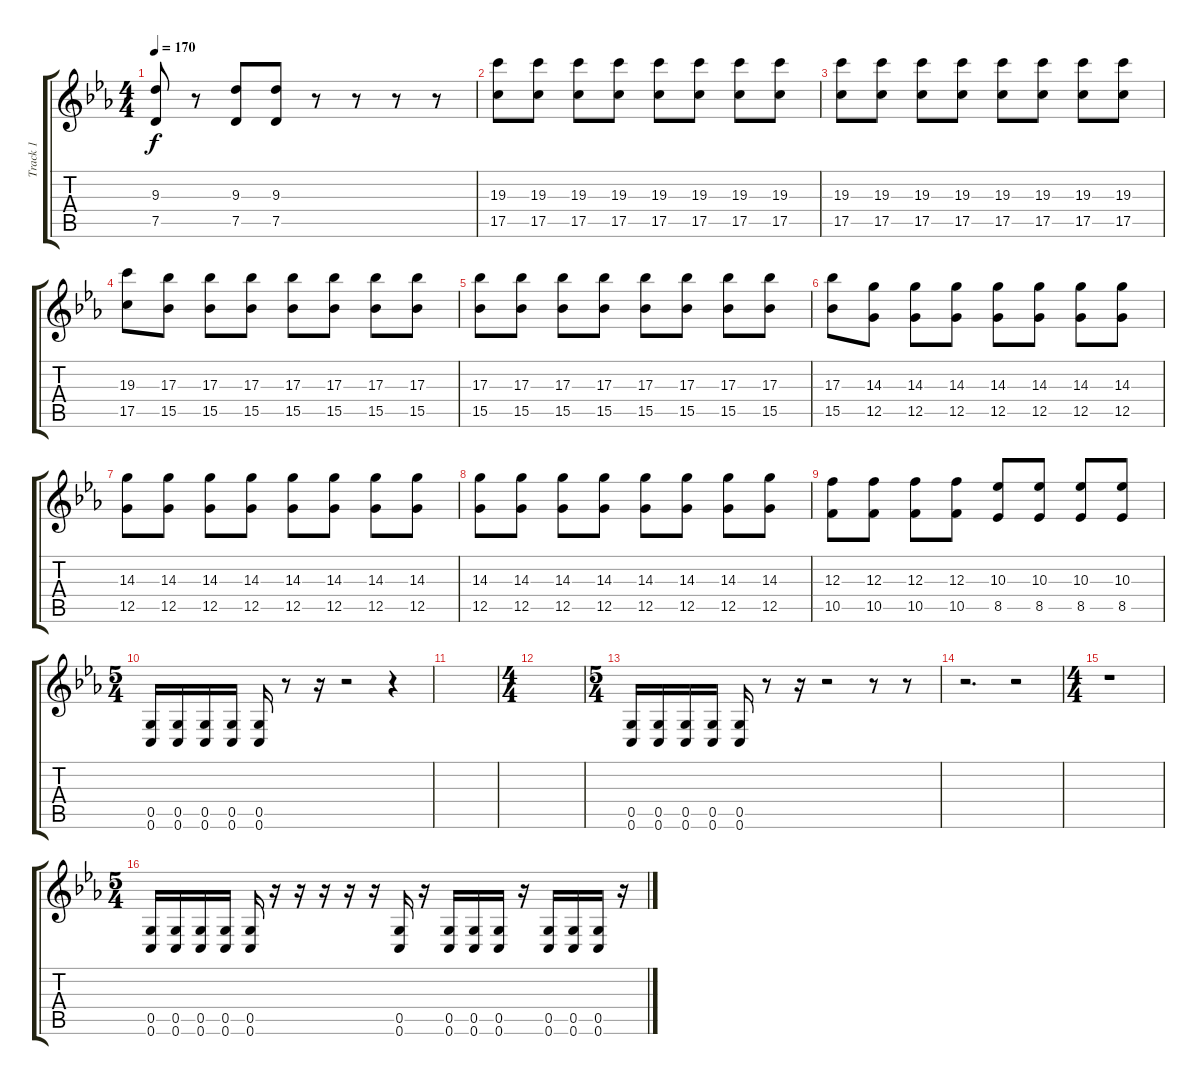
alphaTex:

\track ("Track 1" "Track 1") {instrument distortionguitar}
\staff {score tabs}
\tuning (D4 A3 F3 C3 G2 C2) {hide}
\ts (4 4)
\tempo 170
\clef g2
\ks cminor
(9.3 7.5).8{dy f} r.8 (9.3 7.5).8 (9.3 7.5).8 r.8 r.8 r.8 r.8 |
(19.3 17.5).8{volume 10} (19.3 17.5).8 (19.3 17.5).8 (19.3 17.5).8 (19.3 17.5).8 (19.3 17.5).8 (19.3 17.5).8 (19.3 17.5).8 |
(19.3 17.5).8 (19.3 17.5).8 (19.3 17.5).8 (19.3 17.5).8 (19.3 17.5).8 (19.3 17.5).8 (19.3 17.5).8 (19.3 17.5).8 |
(19.3 17.5).8 (17.3 15.5).8 (17.3 15.5).8 (17.3 15.5).8 (17.3 15.5).8 (17.3 15.5).8 (17.3 15.5).8 (17.3 15.5).8 |
(17.3 15.5).8 (17.3 15.5).8 (17.3 15.5).8 (17.3 15.5).8 (17.3 15.5).8 (17.3 15.5).8 (17.3 15.5).8 (17.3 15.5).8 |
(17.3 15.5).8 (14.3 12.5).8 (14.3 12.5).8 (14.3 12.5).8 (14.3 12.5).8 (14.3 12.5).8 (14.3 12.5).8 (14.3 12.5).8 |
(14.3 12.5).8 (14.3 12.5).8 (14.3 12.5).8 (14.3 12.5).8 (14.3 12.5).8 (14.3 12.5).8 (14.3 12.5).8 (14.3 12.5).8 |
(14.3 12.5).8 (14.3 12.5).8 (14.3 12.5).8 (14.3 12.5).8 (14.3 12.5).8 (14.3 12.5).8 (14.3 12.5).8 (14.3 12.5).8 |
(12.3 10.5).8 (12.3 10.5).8 (12.3 10.5).8 (12.3 10.5).8 (10.3 8.5).8 (10.3 8.5).8 (10.3 8.5).8 (10.3 8.5).8 |
\ts (5 4)
(0.5 0.6).16{volume 12} (0.5 0.6).16 (0.5 0.6).16 (0.5 0.6).16 (0.5 0.6).16 r.8 r.16 r.2 r.4 |
|
\ts (4 4)
|
\ts (5 4)
(0.5 0.6).16 (0.5 0.6).16 (0.5 0.6).16 (0.5 0.6).16 (0.5 0.6).16 r.8 r.16 r.2 r.8 r.8 |
r.2{d} r.2 |
\ts (4 4)
r.1 |
\ts (5 4)
(0.5 0.6).16 (0.5 0.6).16 (0.5 0.6).16 (0.5 0.6).16 (0.5 0.6).16 r.16 r.16 r.16 r.16 r.16 (0.5 0.6).16 r.16 (0.5 0.6).16 (0.5 0.6).16 (0.5 0.6).16 r.16 (0.5 0.6).16 (0.5 0.6).16 (0.5 0.6).16 r.16
